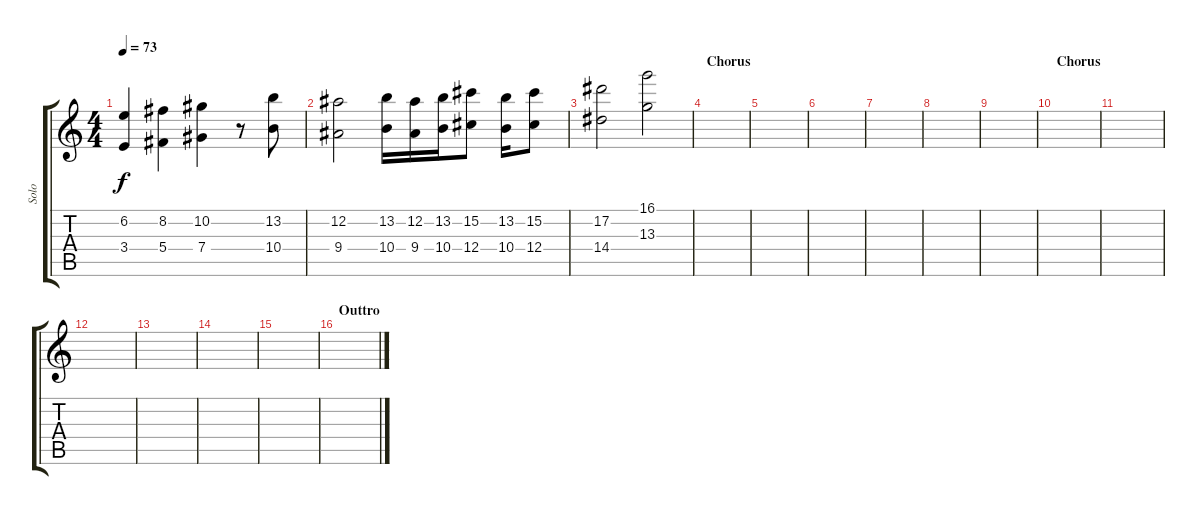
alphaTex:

\track ("Solo" "Solo") {instrument acousticguitarsteel}
\staff {score tabs}
\tuning (Eb4 Bb3 Gb3 Db3 Ab2 Eb2) {hide}
\ts (4 4)
\tempo 73
\clef g2
\ks c
(6.2 3.4).4{dy f} (8.2 5.4).4 (10.2 7.4).4 r.8 (13.2 10.4).8 |
(12.2 9.4).2 (13.2 10.4).16 (12.2 9.4).16 (13.2 10.4).16 (15.2 12.4).8 (13.2 10.4).16 (15.2 12.4).8 |
(17.2 14.4).2 (16.1 13.3).2 |
\section ("" "Chorus")
|
|
|
|
|
|
\section ("" "Chorus")
|
|
|
|
|
|
\section ("" "Outtro")
